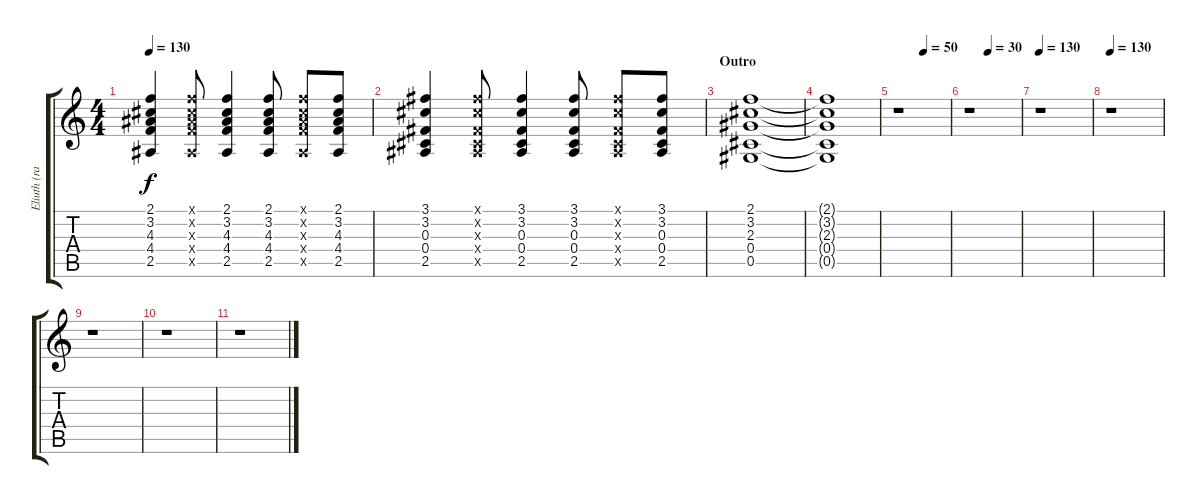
\track ("Eliuth (rasgueos)" "Eliuth (ra") {instrument acousticguitarnylon}
\staff {score tabs}
\tuning (Eb4 Bb3 Gb3 Db3 Ab2 Eb2) {hide}
\ts (4 4)
\tempo 130
\clef g2
\ks c
(2.1 3.2 4.3 4.4 2.5).4{dy f} (2.1{x} 3.2{x} 4.3{x} 4.4{x} 2.5{x}).8 (2.1 3.2 4.3 4.4 2.5).4 (2.1 3.2 4.3 4.4 2.5).8 (2.1{x} 3.2{x} 4.3{x} 4.4{x} 2.5{x}).8 (2.1 3.2 4.3 4.4 2.5).8 |
(3.1 3.2 0.3 0.4 2.5).4 (3.1{x} 3.2{x} 0.3{x} 0.4{x} 2.5{x}).8 (3.1 3.2 0.3 0.4 2.5).4 (3.1 3.2 0.3 0.4 2.5).8 (3.1{x} 3.2{x} 0.3{x} 0.4{x} 2.5{x}).8 (3.1 3.2 0.3 0.4 2.5).8 |
\section ("" "Outro")
(2.1 3.2 2.3 0.4 0.5).1 |
(2.1{t} 3.2{t} 2.3{t} 0.4{t} 0.5{t}).1 |
\tempo (50 0.5)
r.1 |
\tempo (30 0.375)
r.1 |
\tempo 130
r.1 |
\tempo 130
r.1 |
r.1 |
r.1 |
r.1
